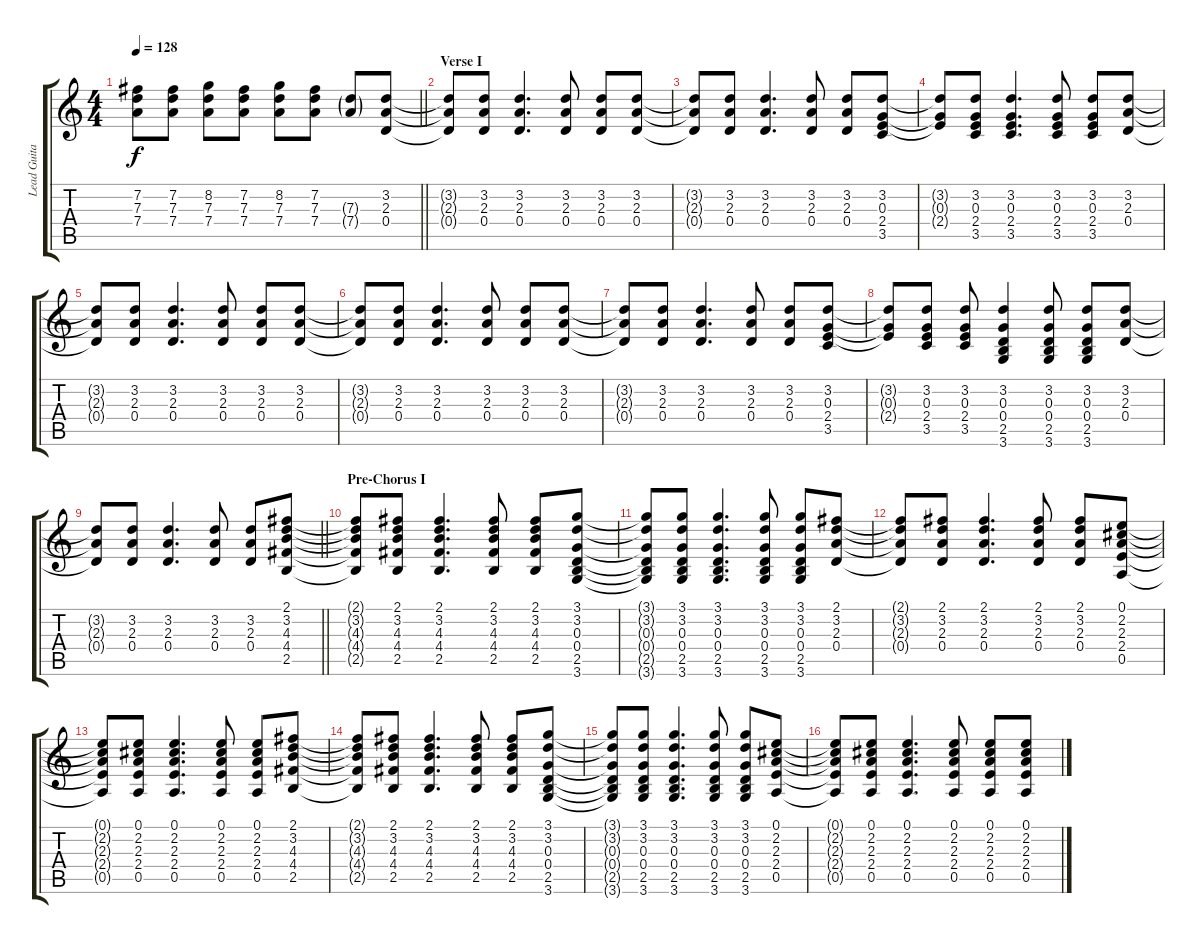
\track ("Lead Guitar" "Lead Guita") {instrument distortionguitar}
\staff {score tabs}
\tuning (E4 B3 G3 D3 A2 E2) {hide}
\ts (4 4)
\tempo 128
\clef g2
\barLineRight lightlight
\ks c
(7.2{t} 7.3{t} 7.4{t}).8{dy f} (7.2 7.3 7.4).8 (8.2 7.3 7.4).8 (7.2 7.3 7.4).8 (8.2 7.3 7.4).8 (7.2 7.3 7.4).8 (7.3{g} 7.4{g}).8 (3.2 2.3 0.4).8 |
\section ("" "Verse I")
(3.2{t} 2.3{t} 0.4{t}).8 (3.2 2.3 0.4).8 (3.2 2.3 0.4).4{d} (3.2 2.3 0.4).8 (3.2 2.3 0.4).8 (3.2 2.3 0.4).8 |
(3.2{t} 2.3{t} 0.4{t}).8 (3.2 2.3 0.4).8 (3.2 2.3 0.4).4{d} (3.2 2.3 0.4).8 (3.2 2.3 0.4).8 (3.2 0.3 2.4 3.5).8 |
(3.2{t} 0.3{t} 2.4{t}).8 (3.2 0.3 2.4 3.5).8 (3.2 0.3 2.4 3.5).4{d} (3.2 0.3 2.4 3.5).8 (3.2 0.3 2.4 3.5).8 (3.2 2.3 0.4).8 |
(3.2{t} 2.3{t} 0.4{t}).8 (3.2 2.3 0.4).8 (3.2 2.3 0.4).4{d} (3.2 2.3 0.4).8 (3.2 2.3 0.4).8 (3.2 2.3 0.4).8 |
(3.2{t} 2.3{t} 0.4{t}).8 (3.2 2.3 0.4).8 (3.2 2.3 0.4).4{d} (3.2 2.3 0.4).8 (3.2 2.3 0.4).8 (3.2 2.3 0.4).8 |
(3.2{t} 2.3{t} 0.4{t}).8 (3.2 2.3 0.4).8 (3.2 2.3 0.4).4{d} (3.2 2.3 0.4).8 (3.2 2.3 0.4).8 (3.2 0.3 2.4 3.5).8 |
(3.2{t} 0.3{t} 2.4{t}).8 (3.2 0.3 2.4 3.5).8 (3.2 0.3 2.4 3.5).8 (3.2 0.3 0.4 2.5 3.6).4 (3.2 0.3 0.4 2.5 3.6).8 (3.2 0.3 0.4 2.5 3.6).8 (3.2 2.3 0.4).8 |
\barLineRight lightlight
(3.2{t} 2.3{t} 0.4{t}).8 (3.2 2.3 0.4).8 (3.2 2.3 0.4).4{d} (3.2 2.3 0.4).8 (3.2 2.3 0.4).8 (2.1 3.2 4.3 4.4 2.5).8 |
\section ("" "Pre-Chorus I")
(2.1{t} 3.2{t} 4.3{t} 4.4{t} 2.5{t}).8 (2.1 3.2 4.3 4.4 2.5).8 (2.1 3.2 4.3 4.4 2.5).4{d} (2.1 3.2 4.3 4.4 2.5).8 (2.1 3.2 4.3 4.4 2.5).8 (3.1 3.2 0.3 0.4 2.5 3.6).8 |
(3.1{t} 3.2{t} 0.3{t} 0.4{t} 2.5{t} 3.6{t}).8 (3.1 3.2 0.3 0.4 2.5 3.6).8 (3.1 3.2 0.3 0.4 2.5 3.6).4{d} (3.1 3.2 0.3 0.4 2.5 3.6).8 (3.1 3.2 0.3 0.4 2.5 3.6).8 (2.1 3.2 2.3 0.4).8 |
(2.1{t} 3.2{t} 2.3{t} 0.4{t}).8 (2.1 3.2 2.3 0.4).8 (2.1 3.2 2.3 0.4).4{d} (2.1 3.2 2.3 0.4).8 (2.1 3.2 2.3 0.4).8 (0.1 2.2 2.3 2.4 0.5).8 |
(0.1{t} 2.2{t} 2.3{t} 2.4{t} 0.5{t}).8 (0.1 2.2 2.3 2.4 0.5).8 (0.1 2.2 2.3 2.4 0.5).4{d} (0.1 2.2 2.3 2.4 0.5).8 (0.1 2.2 2.3 2.4 0.5).8 (2.1 3.2 4.3 4.4 2.5).8 |
(2.1{t} 3.2{t} 4.3{t} 4.4{t} 2.5{t}).8 (2.1 3.2 4.3 4.4 2.5).8 (2.1 3.2 4.3 4.4 2.5).4{d} (2.1 3.2 4.3 4.4 2.5).8 (2.1 3.2 4.3 4.4 2.5).8 (3.1 3.2 0.3 0.4 2.5 3.6).8 |
(3.1{t} 3.2{t} 0.3{t} 0.4{t} 2.5{t} 3.6{t}).8 (3.1 3.2 0.3 0.4 2.5 3.6).8 (3.1 3.2 0.3 0.4 2.5 3.6).4{d} (3.1 3.2 0.3 0.4 2.5 3.6).8 (3.1 3.2 0.3 0.4 2.5 3.6).8 (0.1 2.2 2.3 2.4 0.5).8 |
(0.1{t} 2.2{t} 2.3{t} 2.4{t} 0.5{t}).8 (0.1 2.2 2.3 2.4 0.5).8 (0.1 2.2 2.3 2.4 0.5).4{d} (0.1 2.2 2.3 2.4 0.5).8 (0.1 2.2 2.3 2.4 0.5).8 (0.1 2.2 2.3 2.4 0.5).8
